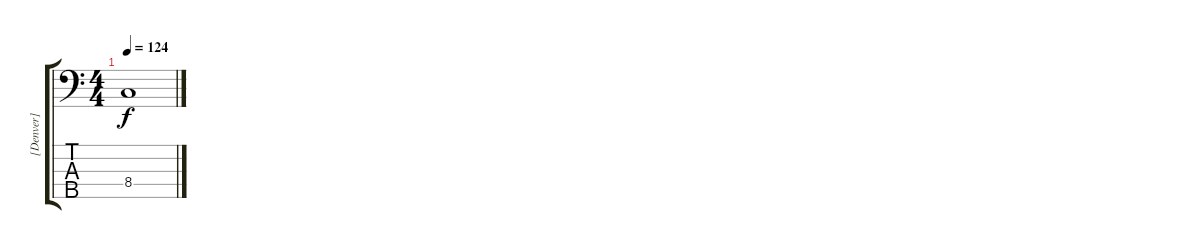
\track ("[Denver]" "[Denver]") {solo instrument electricbassfinger}
\staff {score tabs}
\tuning (G2 D2 A1 E1 A0) {hide}
\ts (4 4)
\tempo 124
\clef f4
\ks c
8.4{t}.1{dy f}
